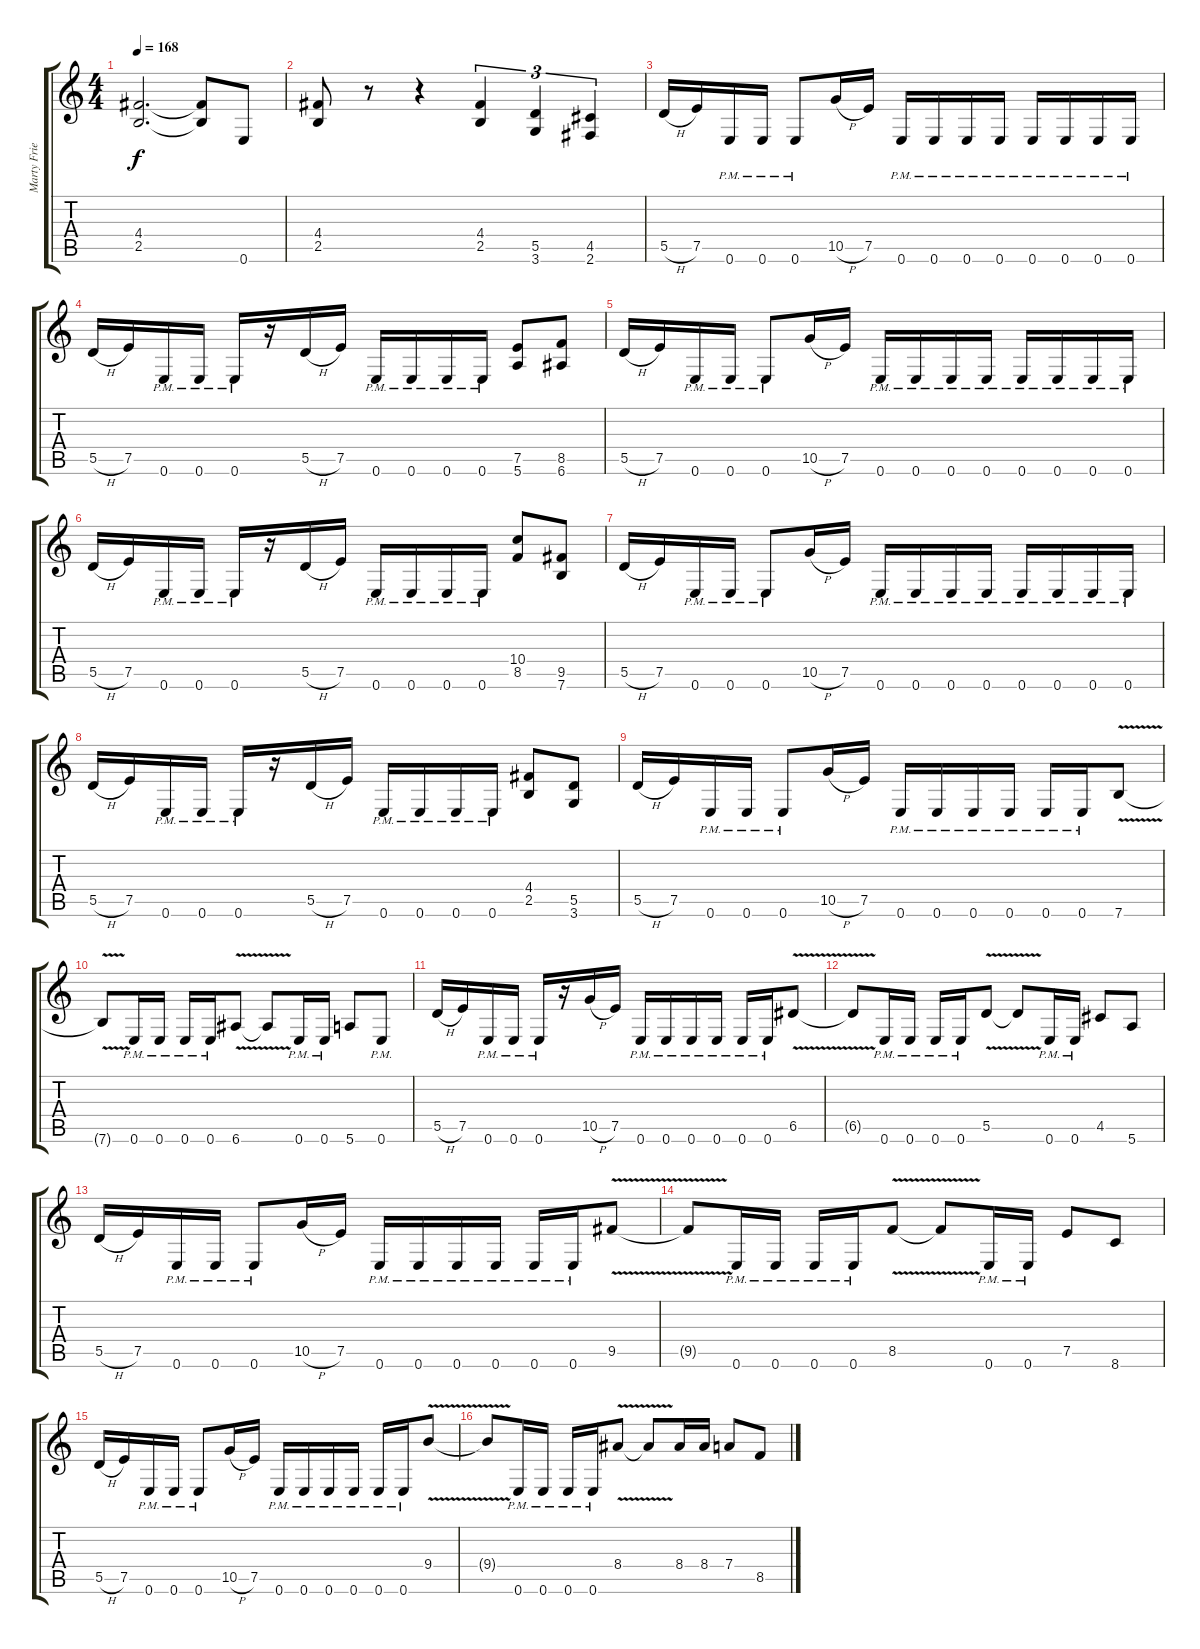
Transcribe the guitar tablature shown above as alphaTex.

\track ("Marty Friedman" "Marty Frie") {instrument distortionguitar}
\staff {score tabs}
\tuning (E4 B3 G3 D3 A2 E2) {hide}
\ts (4 4)
\tempo 168
\clef g2
\ks c
(4.4 2.5).2{d dy f} (4.4{t} 2.5{t}).8 0.6.8 |
(4.4 2.5).8 r.8 r.4 (4.4 2.5).4{tu (3 2)} (5.5 3.6).4{tu (3 2)} (4.5 2.6).4{tu (3 2)} |
5.5{h}.16 7.5.16 0.6{pm}.16 0.6{pm}.16 0.6{pm}.8 10.5{h}.16 7.5.16 0.6{pm}.16 0.6{pm}.16 0.6{pm}.16 0.6{pm}.16 0.6{pm}.16 0.6{pm}.16 0.6{pm}.16 0.6{pm}.16 |
5.5{h}.16 7.5.16 0.6{pm}.16 0.6{pm}.16 0.6{pm}.16 r.16 5.5{h}.16 7.5.16 0.6{pm}.16 0.6{pm}.16 0.6{pm}.16 0.6{pm}.16 (7.5 5.6).8 (8.5 6.6).8 |
5.5{h}.16 7.5.16 0.6{pm}.16 0.6{pm}.16 0.6{pm}.8 10.5{h}.16 7.5.16 0.6{pm}.16 0.6{pm}.16 0.6{pm}.16 0.6{pm}.16 0.6{pm}.16 0.6{pm}.16 0.6{pm}.16 0.6{pm}.16 |
5.5{h}.16 7.5.16 0.6{pm}.16 0.6{pm}.16 0.6{pm}.16 r.16 5.5{h}.16 7.5.16 0.6{pm}.16 0.6{pm}.16 0.6{pm}.16 0.6{pm}.16 (10.4 8.5).8 (9.5 7.6).8 |
5.5{h}.16 7.5.16 0.6{pm}.16 0.6{pm}.16 0.6{pm}.8 10.5{h}.16 7.5.16 0.6{pm}.16 0.6{pm}.16 0.6{pm}.16 0.6{pm}.16 0.6{pm}.16 0.6{pm}.16 0.6{pm}.16 0.6{pm}.16 |
5.5{h}.16 7.5.16 0.6{pm}.16 0.6{pm}.16 0.6{pm}.16 r.16 5.5{h}.16 7.5.16 0.6{pm}.16 0.6{pm}.16 0.6{pm}.16 0.6{pm}.16 (4.4 2.5).8 (5.5 3.6).8 |
5.5{h}.16 7.5.16 0.6{pm}.16 0.6{pm}.16 0.6{pm}.8 10.5{h}.16 7.5.16 0.6{pm}.16 0.6{pm}.16 0.6{pm}.16 0.6{pm}.16 0.6{pm}.16 0.6{pm}.16 7.6{v}.8 |
7.6{t}.8 0.6{pm}.16 0.6{pm}.16 0.6{pm}.16 0.6{pm}.16 6.6{v}.8 6.6{t}.8 0.6{pm}.16 0.6{pm}.16 5.6.8 0.6{pm}.8 |
5.5{h}.16 7.5.16 0.6{pm}.16 0.6{pm}.16 0.6{pm}.16 r.16 10.5{h}.16 7.5.16 0.6{pm}.16 0.6{pm}.16 0.6{pm}.16 0.6{pm}.16 0.6{pm}.16 0.6{pm}.16 6.5{v}.8 |
6.5{t}.8 0.6{pm}.16 0.6{pm}.16 0.6{pm}.16 0.6{pm}.16 5.5{v}.8 5.5{t}.8 0.6{pm}.16 0.6{pm}.16 4.5.8 5.6.8 |
5.5{h}.16 7.5.16 0.6{pm}.16 0.6{pm}.16 0.6{pm}.8 10.5{h}.16 7.5.16 0.6{pm}.16 0.6{pm}.16 0.6{pm}.16 0.6{pm}.16 0.6{pm}.16 0.6{pm}.16 9.5{v}.8 |
9.5{t}.8 0.6{pm}.16 0.6{pm}.16 0.6{pm}.16 0.6{pm}.16 8.5{v}.8 8.5{t}.8 0.6{pm}.16 0.6{pm}.16 7.5.8 8.6.8 |
5.5{h}.16 7.5.16 0.6{pm}.16 0.6{pm}.16 0.6{pm}.8 10.5{h}.16 7.5.16 0.6{pm}.16 0.6{pm}.16 0.6{pm}.16 0.6{pm}.16 0.6{pm}.16 0.6{pm}.16 9.4{v}.8 |
9.4{t}.8 0.6{pm}.16 0.6{pm}.16 0.6{pm}.16 0.6{pm}.16 8.4{v}.8 8.4{t}.8 8.4.16 8.4.16 7.4.8 8.5.8
